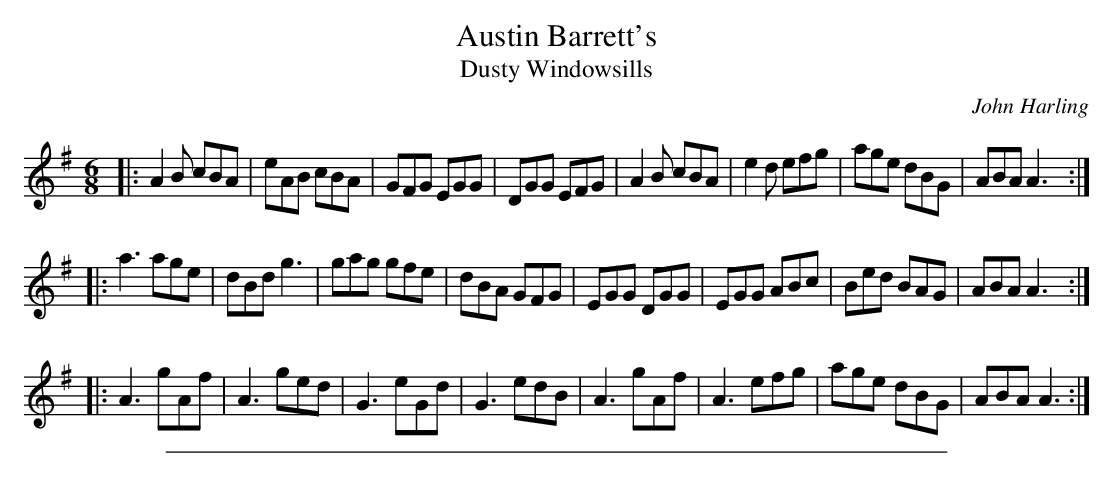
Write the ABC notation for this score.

X:1
T: Austin Barrett's
T: Dusty Windowsills
C:John Harling
M:6/8
L:1/8
K:ADor
|: A2 B cBA | eAB cBA | GFG EGG | DGG EFG \
|  A2 B cBA | e2d efg | age dBG | ABA A3 :|
|: a3 age | dBd g3  | gag gfe | dBA GFG \
| EGG DGG | EGG ABc | Bed BAG | ABA A3 :|
|: A3 gAf | A3 ged | G3  eGd | G3  edB \
|  A3 gAf | A3 efg | age dBG | ABA A3 :|
